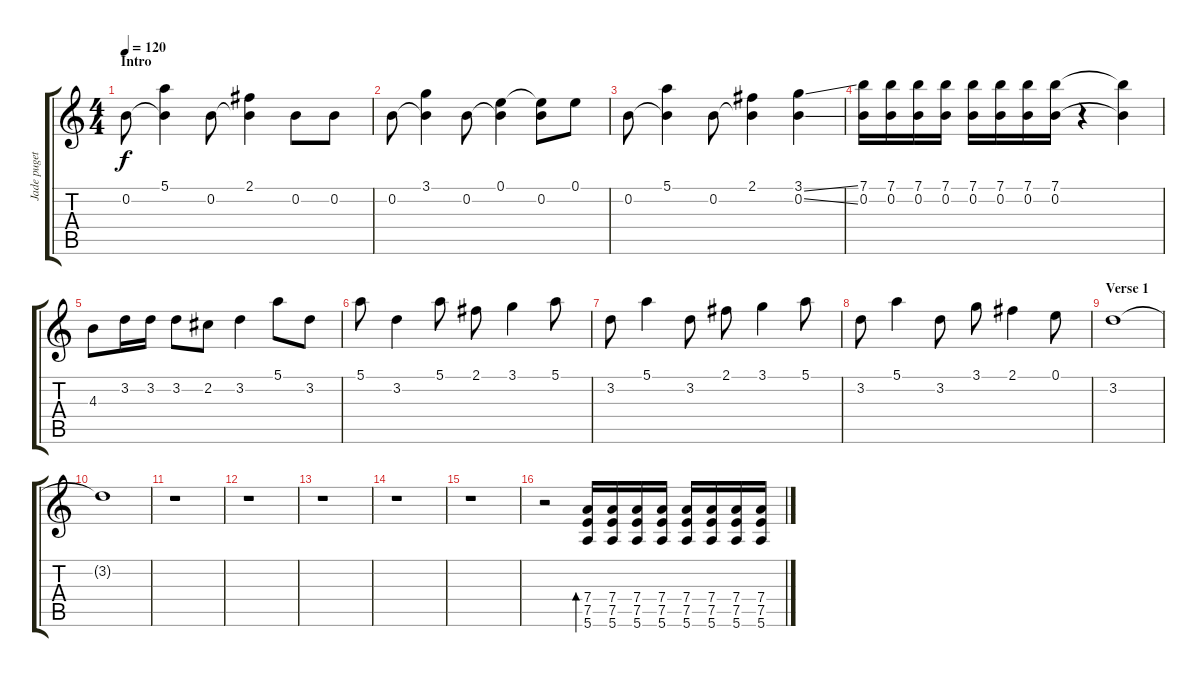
\track ("Jade puget" "Jade puget") {instrument distortionguitar}
\staff {score tabs}
\tuning (E4 B3 G3 D3 A2 E2) {hide}
\ts (4 4)
\section ("" "Intro")
\tempo 120
\clef g2
\ks c
0.2.8{dy f instrument distortionguitar} (5.1 0.2{t}).4 0.2.8 (2.1 0.2{t}).4 0.2.8 0.2.8 |
0.2.8 (3.1 0.2{t}).4 0.2.8 (0.1 0.2{t}).4 (0.1{t} 0.2).8 0.1.8 |
0.2.8 (5.1 0.2{t}).4 0.2.8 (2.1 0.2{t}).4 (3.1{ss} 0.2{ss}).4 |
(7.1 0.2).16 (7.1 0.2).16 (7.1 0.2).16 (7.1 0.2).16 (7.1 0.2).16 (7.1 0.2).16 (7.1 0.2).16 (7.1 0.2).16 r.4 (7.1{t} 0.2{t}).4 |
4.3.8 3.2.16 3.2.16 3.2.8 2.2.8 3.2.4 5.1.8 3.2.8 |
5.1.8 3.2.4 5.1.8 2.1.8 3.1.4 5.1.8 |
3.2.8 5.1.4 3.2.8 2.1.8 3.1.4 5.1.8 |
3.2.8 5.1.4 3.2.8 3.1.8 2.1.4 0.1.8 |
\section ("" "Verse 1")
3.2.1{volume 0} |
3.2{t}.1 |
r.1 |
r.1 |
r.1 |
r.1 |
r.1 |
r.2{volume 15} (7.4 7.5 5.6).16{bd 60} (7.4 7.5 5.6).16 (7.4 7.5 5.6).16 (7.4 7.5 5.6).16 (7.4 7.5 5.6).16 (7.4 7.5 5.6).16 (7.4 7.5 5.6).16 (7.4 7.5 5.6).16
